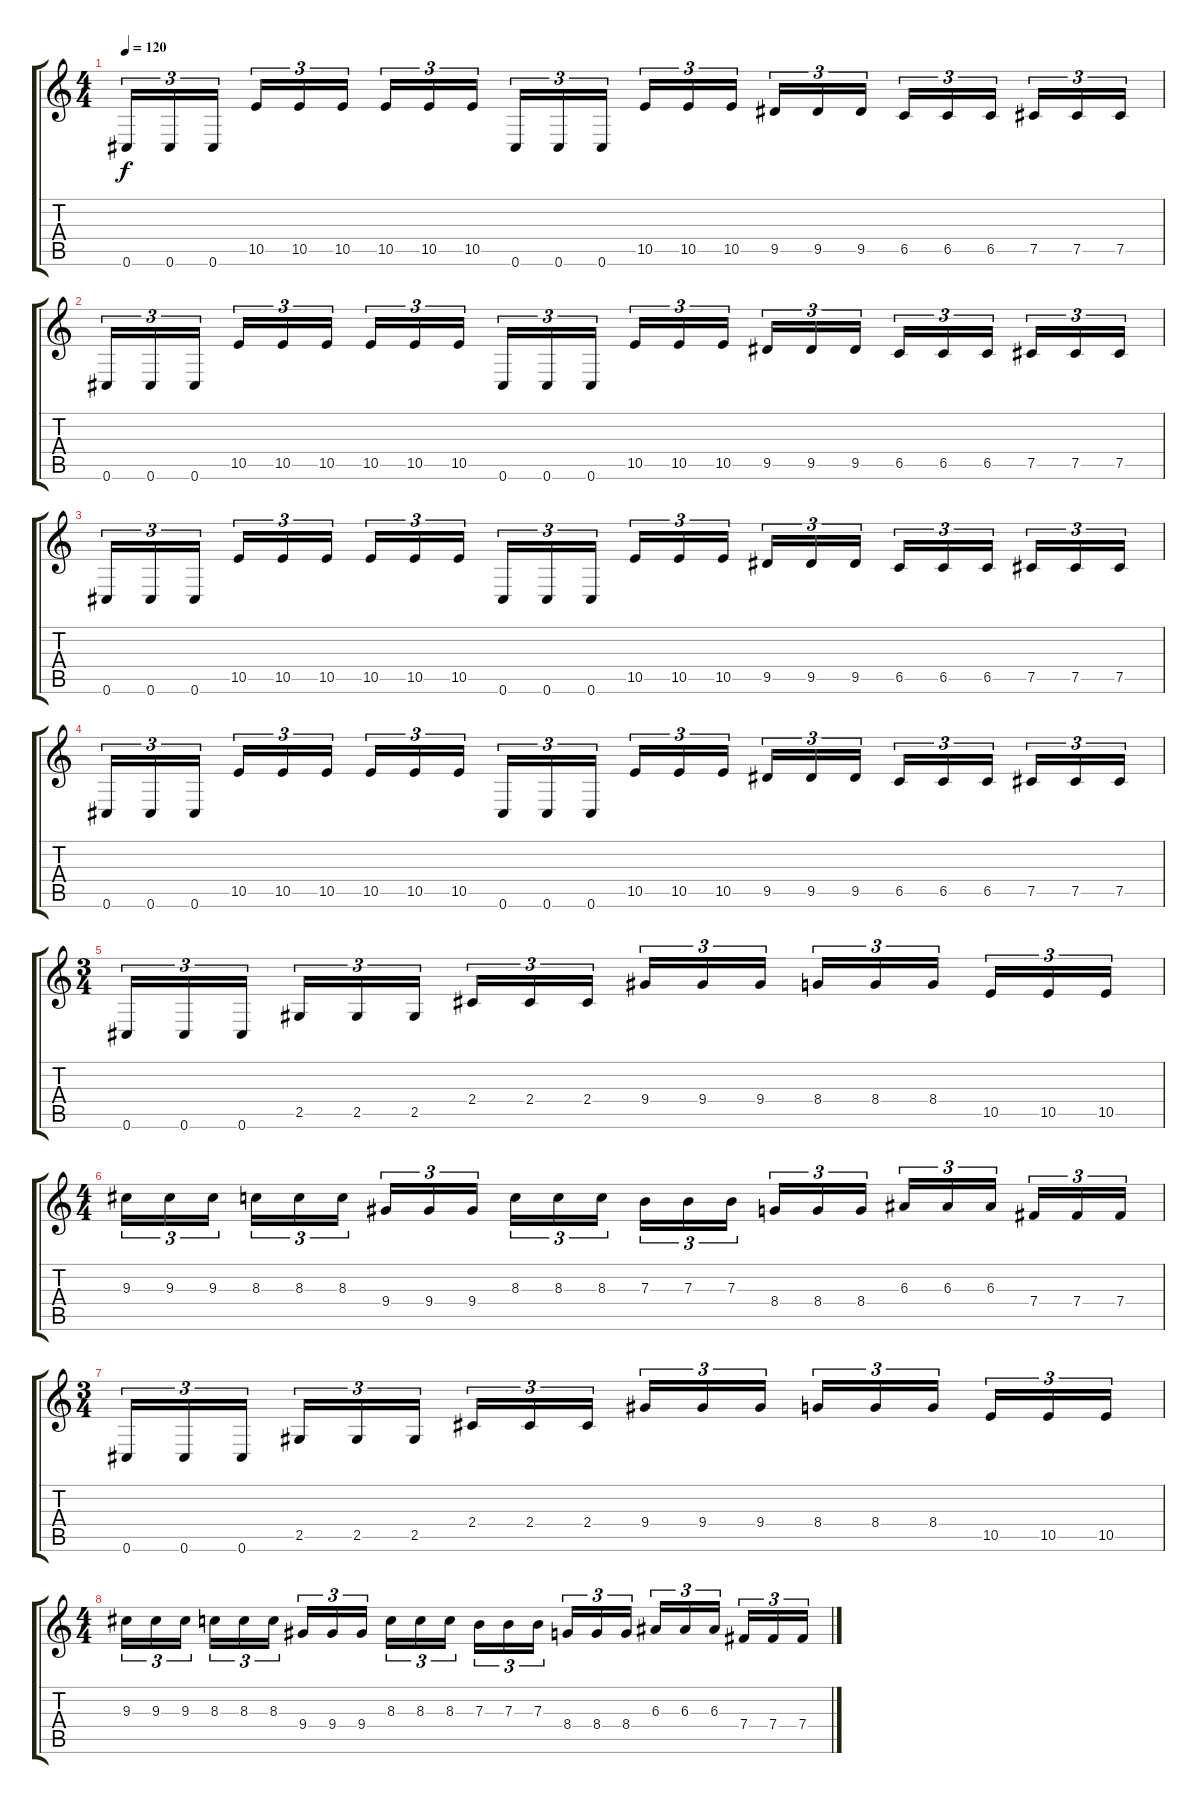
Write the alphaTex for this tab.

\track "" {instrument distortionguitar}
\staff {score tabs}
\tuning (Db4 Ab3 E3 B2 Gb2 Db2) {hide}
\ts (4 4)
\tempo 120
\clef g2
\ks c
0.6.16{tu (3 2) dy f} 0.6.16{tu (3 2)} 0.6.16{tu (3 2)} 10.5.16{tu (3 2)} 10.5.16{tu (3 2)} 10.5.16{tu (3 2)} 10.5.16{tu (3 2)} 10.5.16{tu (3 2)} 10.5.16{tu (3 2)} 0.6.16{tu (3 2)} 0.6.16{tu (3 2)} 0.6.16{tu (3 2)} 10.5.16{tu (3 2)} 10.5.16{tu (3 2)} 10.5.16{tu (3 2)} 9.5.16{tu (3 2)} 9.5.16{tu (3 2)} 9.5.16{tu (3 2)} 6.5.16{tu (3 2)} 6.5.16{tu (3 2)} 6.5.16{tu (3 2)} 7.5.16{tu (3 2)} 7.5.16{tu (3 2)} 7.5.16{tu (3 2)} |
0.6.16{tu (3 2)} 0.6.16{tu (3 2)} 0.6.16{tu (3 2)} 10.5.16{tu (3 2)} 10.5.16{tu (3 2)} 10.5.16{tu (3 2)} 10.5.16{tu (3 2)} 10.5.16{tu (3 2)} 10.5.16{tu (3 2)} 0.6.16{tu (3 2)} 0.6.16{tu (3 2)} 0.6.16{tu (3 2)} 10.5.16{tu (3 2)} 10.5.16{tu (3 2)} 10.5.16{tu (3 2)} 9.5.16{tu (3 2)} 9.5.16{tu (3 2)} 9.5.16{tu (3 2)} 6.5.16{tu (3 2)} 6.5.16{tu (3 2)} 6.5.16{tu (3 2)} 7.5.16{tu (3 2)} 7.5.16{tu (3 2)} 7.5.16{tu (3 2)} |
0.6.16{tu (3 2)} 0.6.16{tu (3 2)} 0.6.16{tu (3 2)} 10.5.16{tu (3 2)} 10.5.16{tu (3 2)} 10.5.16{tu (3 2)} 10.5.16{tu (3 2)} 10.5.16{tu (3 2)} 10.5.16{tu (3 2)} 0.6.16{tu (3 2)} 0.6.16{tu (3 2)} 0.6.16{tu (3 2)} 10.5.16{tu (3 2)} 10.5.16{tu (3 2)} 10.5.16{tu (3 2)} 9.5.16{tu (3 2)} 9.5.16{tu (3 2)} 9.5.16{tu (3 2)} 6.5.16{tu (3 2)} 6.5.16{tu (3 2)} 6.5.16{tu (3 2)} 7.5.16{tu (3 2)} 7.5.16{tu (3 2)} 7.5.16{tu (3 2)} |
0.6.16{tu (3 2)} 0.6.16{tu (3 2)} 0.6.16{tu (3 2)} 10.5.16{tu (3 2)} 10.5.16{tu (3 2)} 10.5.16{tu (3 2)} 10.5.16{tu (3 2)} 10.5.16{tu (3 2)} 10.5.16{tu (3 2)} 0.6.16{tu (3 2)} 0.6.16{tu (3 2)} 0.6.16{tu (3 2)} 10.5.16{tu (3 2)} 10.5.16{tu (3 2)} 10.5.16{tu (3 2)} 9.5.16{tu (3 2)} 9.5.16{tu (3 2)} 9.5.16{tu (3 2)} 6.5.16{tu (3 2)} 6.5.16{tu (3 2)} 6.5.16{tu (3 2)} 7.5.16{tu (3 2)} 7.5.16{tu (3 2)} 7.5.16{tu (3 2)} |
\ts (3 4)
0.6.16{tu (3 2)} 0.6.16{tu (3 2)} 0.6.16{tu (3 2)} 2.5.16{tu (3 2)} 2.5.16{tu (3 2)} 2.5.16{tu (3 2)} 2.4.16{tu (3 2)} 2.4.16{tu (3 2)} 2.4.16{tu (3 2)} 9.4.16{tu (3 2)} 9.4.16{tu (3 2)} 9.4.16{tu (3 2)} 8.4.16{tu (3 2)} 8.4.16{tu (3 2)} 8.4.16{tu (3 2)} 10.5.16{tu (3 2)} 10.5.16{tu (3 2)} 10.5.16{tu (3 2)} |
\ts (4 4)
9.3.16{tu (3 2)} 9.3.16{tu (3 2)} 9.3.16{tu (3 2)} 8.3.16{tu (3 2)} 8.3.16{tu (3 2)} 8.3.16{tu (3 2)} 9.4.16{tu (3 2)} 9.4.16{tu (3 2)} 9.4.16{tu (3 2)} 8.3.16{tu (3 2)} 8.3.16{tu (3 2)} 8.3.16{tu (3 2)} 7.3.16{tu (3 2)} 7.3.16{tu (3 2)} 7.3.16{tu (3 2)} 8.4.16{tu (3 2)} 8.4.16{tu (3 2)} 8.4.16{tu (3 2)} 6.3.16{tu (3 2)} 6.3.16{tu (3 2)} 6.3.16{tu (3 2)} 7.4.16{tu (3 2)} 7.4.16{tu (3 2)} 7.4.16{tu (3 2)} |
\ts (3 4)
0.6.16{tu (3 2)} 0.6.16{tu (3 2)} 0.6.16{tu (3 2)} 2.5.16{tu (3 2)} 2.5.16{tu (3 2)} 2.5.16{tu (3 2)} 2.4.16{tu (3 2)} 2.4.16{tu (3 2)} 2.4.16{tu (3 2)} 9.4.16{tu (3 2)} 9.4.16{tu (3 2)} 9.4.16{tu (3 2)} 8.4.16{tu (3 2)} 8.4.16{tu (3 2)} 8.4.16{tu (3 2)} 10.5.16{tu (3 2)} 10.5.16{tu (3 2)} 10.5.16{tu (3 2)} |
\ts (4 4)
9.3.16{tu (3 2)} 9.3.16{tu (3 2)} 9.3.16{tu (3 2)} 8.3.16{tu (3 2)} 8.3.16{tu (3 2)} 8.3.16{tu (3 2)} 9.4.16{tu (3 2)} 9.4.16{tu (3 2)} 9.4.16{tu (3 2)} 8.3.16{tu (3 2)} 8.3.16{tu (3 2)} 8.3.16{tu (3 2)} 7.3.16{tu (3 2)} 7.3.16{tu (3 2)} 7.3.16{tu (3 2)} 8.4.16{tu (3 2)} 8.4.16{tu (3 2)} 8.4.16{tu (3 2)} 6.3.16{tu (3 2)} 6.3.16{tu (3 2)} 6.3.16{tu (3 2)} 7.4.16{tu (3 2)} 7.4.16{tu (3 2)} 7.4.16{tu (3 2)}
